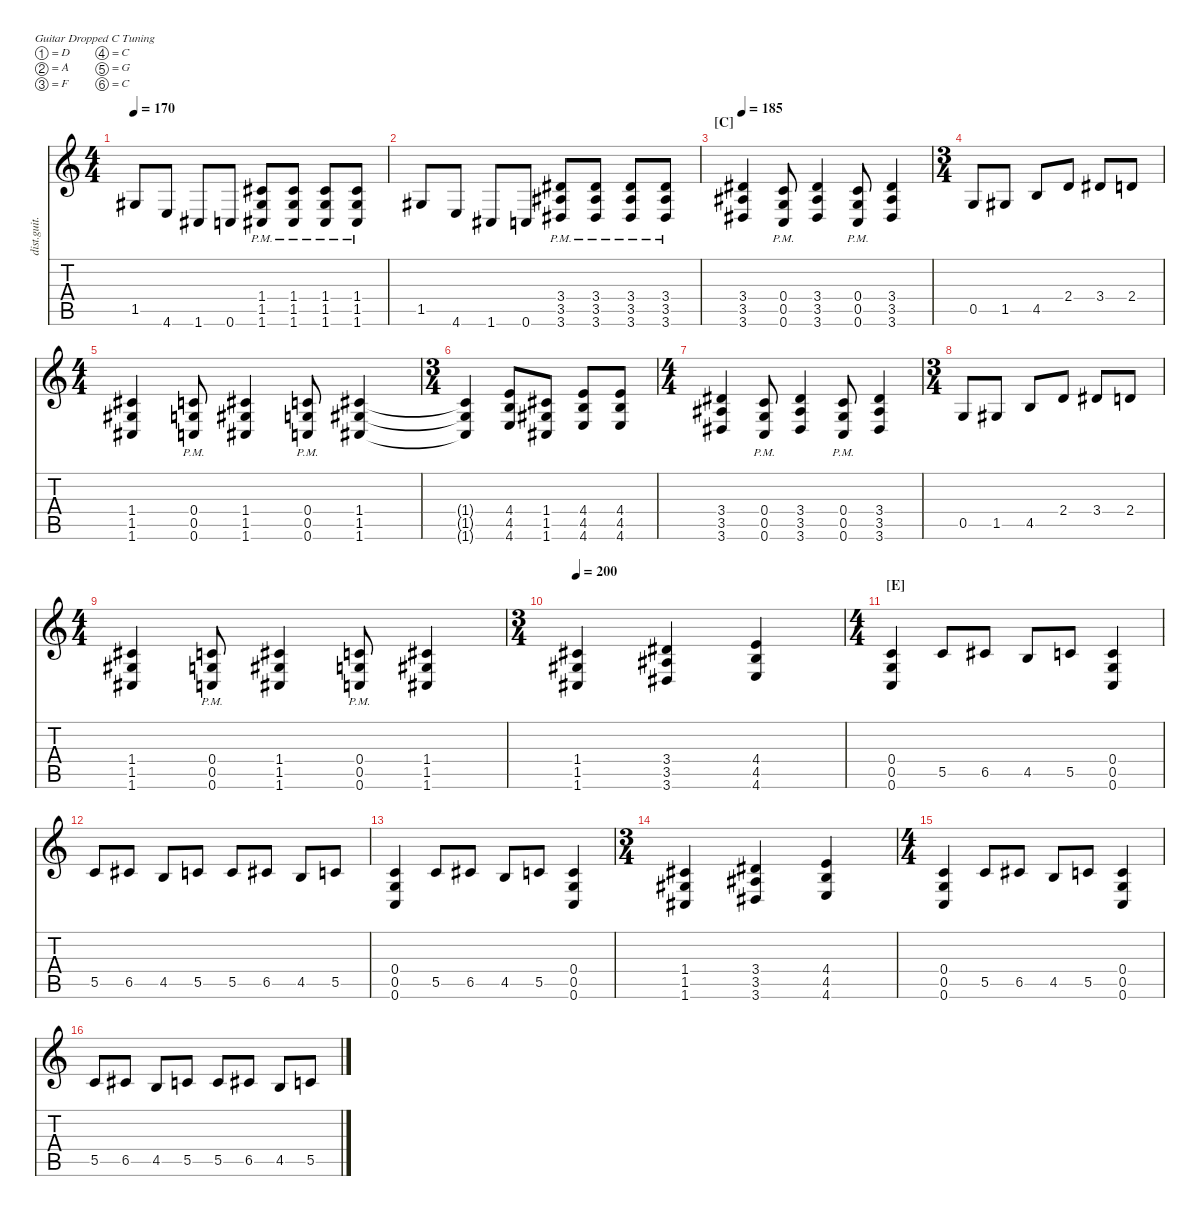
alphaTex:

\defaultSystemsLayout 4
\hideDynamics
\bracketExtendMode nobrackets
\otherSystemsTrackNameOrientation horizontal
\track ("Distortion Guitar" "dist.guit.") {instrument distortionguitar}
\staff {score tabs}
\tuning (D4 A3 F3 C3 G2 C2)
\ts (4 4)
\tempo 170
\clef g2
\ks c
1.5{acc #}.8{dy mf beam Up} 4.6.8{beam Up} 1.6{acc #}.8{beam Up} 0.6.8{beam Up} (1.6{pm acc #} 1.4{pm acc #} 1.5{pm acc #}).8{beam Up} (1.6{pm acc #} 1.5{pm acc #} 1.4{pm acc #}).8{beam Up} (1.6{pm acc #} 1.4{pm acc #} 1.5{pm acc #}).8{beam Up} (1.6{pm acc #} 1.5{pm acc #} 1.4{pm acc #}).8{beam Up} |
1.5{acc #}.8{beam Up} 4.6.8{beam Up} 1.6{acc #}.8{beam Up} 0.6.8{beam Up} (3.6{pm acc #} 3.4{pm acc #} 3.5{pm acc #}).8{beam Up} (3.6{pm acc #} 3.5{pm acc #} 3.4{pm acc #}).8{beam Up} (3.6{pm acc #} 3.4{pm acc #} 3.5{pm acc #}).8{beam Up} (3.6{pm acc #} 3.5{pm acc #} 3.4{pm acc #}).8{beam Up} |
\section ("C" "")
\tempo 185
(3.6{acc #} 3.5{acc #} 3.4{acc #}).4{beam Up} (0.4{pm} 0.5{pm} 0.6{pm}).8{beam Up} (3.6{acc #} 3.5{acc #} 3.4{acc #}).4{beam Up} (0.4{pm} 0.5{pm} 0.6{pm}).8{beam Up} (3.6{acc #} 3.5{acc #} 3.4{acc #}).4{beam Up} |
\ts (3 4)
\beaming (8 2 2 2)
0.5.8{beam Up} 1.5{acc #}.8{beam Up} 4.5.8{beam Up} 2.4.8{beam Up} 3.4{acc #}.8{beam Up} 2.4.8{beam Up} |
\ts (4 4)
\beaming (8 2 2 2 2)
(1.6{acc #} 1.5{acc #} 1.4{acc #}).4{beam Up} (0.5{pm} 0.6{pm} 0.4{pm}).8{beam Up} (1.6{acc #} 1.5{acc #} 1.4{acc #}).4{beam Up} (0.5{pm} 0.6{pm} 0.4{pm}).8{beam Up} (1.6{acc #} 1.5{acc #} 1.4{acc #}).4{beam Up} |
\ts (3 4)
\beaming (8 2 2 2)
(1.6{t acc #} 1.5{t acc #} 1.4{t acc #}).4{beam Up} (4.6 4.5 4.4).8{beam Up} (1.4{acc #} 1.5{acc #} 1.6{acc #}).8{beam Up} (4.6 4.5 4.4).8{beam Up} (4.6 4.5 4.4).8{beam Up} |
\ts (4 4)
\beaming (8 2 2 2 2)
(3.6{acc #} 3.5{acc #} 3.4{acc #}).4{beam Up} (0.4{pm} 0.5{pm} 0.6{pm}).8{beam Up} (3.6{acc #} 3.5{acc #} 3.4{acc #}).4{beam Up} (0.4{pm} 0.5{pm} 0.6{pm}).8{beam Up} (3.6{acc #} 3.5{acc #} 3.4{acc #}).4{beam Up} |
\ts (3 4)
\beaming (8 2 2 2)
0.5.8{beam Up} 1.5{acc #}.8{beam Up} 4.5.8{beam Up} 2.4.8{beam Up} 3.4{acc #}.8{beam Up} 2.4.8{beam Up} |
\ts (4 4)
\beaming (8 2 2 2 2)
(1.6{acc #} 1.5{acc #} 1.4{acc #}).4{beam Up} (0.5{pm} 0.6{pm} 0.4{pm}).8{beam Up} (1.6{acc #} 1.5{acc #} 1.4{acc #}).4{beam Up} (0.5{pm} 0.6{pm} 0.4{pm}).8{beam Up} (1.6{acc #} 1.5{acc #} 1.4{acc #}).4{beam Up} |
\ts (3 4)
\beaming (8 2 2 2)
\tempo 200
(1.6{acc #} 1.5{acc #} 1.4{acc #}).4{beam Up} (3.6{acc #} 3.5{acc #} 3.4{acc #}).4{beam Up} (4.4 4.5 4.6).4{beam Up} |
\ts (4 4)
\beaming (8 2 2 2 2)
\section ("E" "")
(0.6 0.5 0.4).4{beam Up} 5.5.8{beam Up} 6.5{acc #}.8{beam Up} 4.5.8{beam Up} 5.5.8{beam Up} (0.6 0.5 0.4).4{beam Up} |
5.5.8{beam Up} 6.5{acc #}.8{beam Up} 4.5.8{beam Up} 5.5.8{beam Up} 5.5.8{beam Up} 6.5{acc #}.8{beam Up} 4.5.8{beam Up} 5.5.8{beam Up} |
(0.6 0.5 0.4).4{beam Up} 5.5.8{beam Up} 6.5{acc #}.8{beam Up} 4.5.8{beam Up} 5.5.8{beam Up} (0.6 0.5 0.4).4{beam Up} |
\ts (3 4)
\beaming (8 2 2 2)
(1.6{acc #} 1.5{acc #} 1.4{acc #}).4{beam Up} (3.6{acc #} 3.5{acc #} 3.4{acc #}).4{beam Up} (4.4 4.5 4.6).4{beam Up} |
\ts (4 4)
\beaming (8 2 2 2 2)
(0.6 0.5 0.4).4{beam Up} 5.5.8{beam Up} 6.5{acc #}.8{beam Up} 4.5.8{beam Up} 5.5.8{beam Up} (0.6 0.5 0.4).4{beam Up} |
5.5.8{beam Up} 6.5{acc #}.8{beam Up} 4.5.8{beam Up} 5.5.8{beam Up} 5.5.8{beam Up} 6.5{acc #}.8{beam Up} 4.5.8{beam Up} 5.5.8{beam Up}
